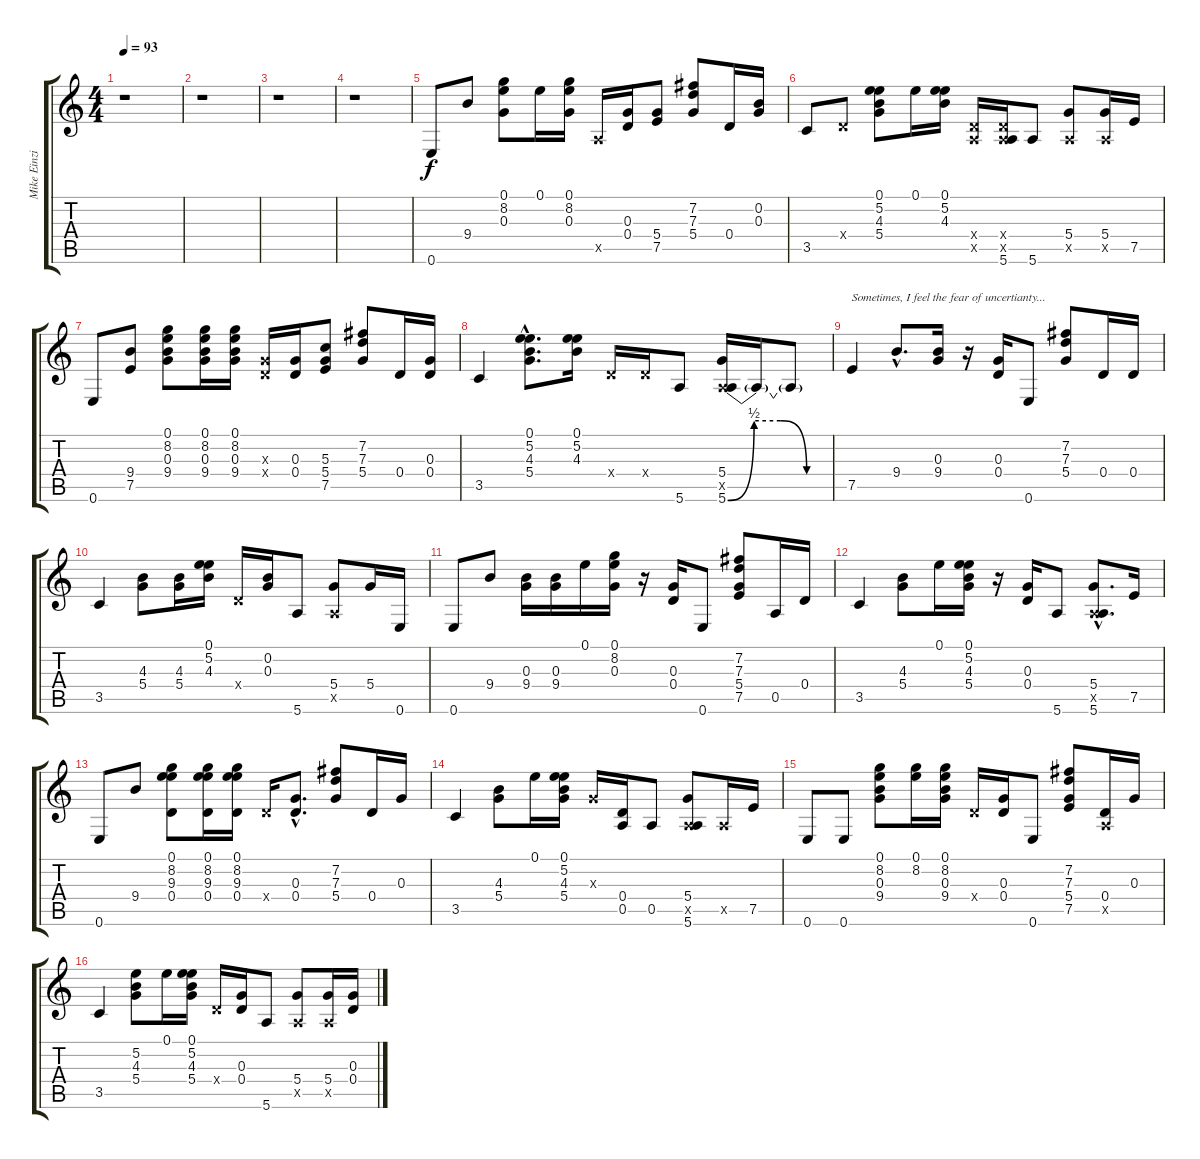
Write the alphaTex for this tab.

\track ("Mike Einziger 2" "Mike Einzi") {instrument acousticguitarsteel}
\staff {score tabs}
\tuning (E4 B3 G3 D3 A2 E2) {hide}
\ts (4 4)
\tempo 93
\clef g2
\ks c
r.1{dy f instrument acousticguitarsteel} |
r.1 |
r.1 |
r.1 |
0.6.8 9.4.8 (0.1 8.2 0.3).8 0.1.16 (0.1 8.2 0.3).16 0.5{x}.16 (0.3 0.4).16 (5.4 7.5).8 (7.2 7.3 5.4).8 0.4.16 (0.2 0.3).16 |
3.5.8 0.4{x}.8 (0.1 5.2 4.3 5.4).8 0.1.16 (0.1 5.2 4.3).16 (0.4{x} 0.5{x}).16 (0.4{x} 0.5{x} 5.6).16 5.6.8 (5.4 0.5{x}).8 (5.4 0.5{x}).16 7.5.16 |
0.6.8 (9.4 7.5).8 (0.1 8.2 0.3 9.4).8 (0.1 8.2 0.3 9.4).16 (0.1 8.2 0.3 9.4).16 (0.3{x} 0.4{x}).16 (0.3 0.4).16 (5.3 5.4 7.5).8 (7.2 7.3 5.4).8 0.4.16 (0.3 0.4).16 |
3.5.4 (0.1{hac} 5.2{hac} 4.3{hac} 5.4{hac}).8{d} (0.1 5.2 4.3).16 0.4{x}.16 0.4{x}.16 5.6.8 (5.4 0.5{x} 5.6{be (custom 0 0 15 2 30 2 45 0 60 0)}).16 5.6{t}.16 5.6{t}.8 |
7.5.4{txt "Sometimes, I feel the fear of uncertianty..."} 9.4{hac}.8{d} (0.3 9.4).16 r.16 (0.3 0.4).16 0.6.8 (7.2 7.3 5.4).8 0.4.16 0.4.16 |
3.5.4 (4.3 5.4).8 (4.3 5.4).16 (0.1 5.2 4.3).16 0.4{x}.16 (0.2 0.3).16 5.6.8 (5.4 0.5{x}).8 5.4.16 0.6.16 |
0.6.8 9.4.8 (0.3 9.4).16 (0.3 9.4).16 0.1.16 (0.1 8.2 0.3).16 r.16 (0.3 0.4).16 0.6.8 (7.2 7.3 5.4 7.5).8 0.5.16 0.4.16 |
3.5.4 (4.3 5.4).8 0.1.16 (0.1 5.2 4.3 5.4).16 r.16 (0.3 0.4).16 5.6.8 (5.4{hac} 0.5{hac x} 5.6{hac}).8{d} 7.5.16 |
0.6.8 9.4.8 (0.1 8.2 9.3 0.4).8 (0.1 8.2 9.3 0.4).16 (0.1 8.2 9.3 0.4).16 0.4{x}.16 (0.3{hac} 0.4{hac}).8{d} (7.2 7.3 5.4).8 0.4.16 0.3.16 |
3.5.4 (4.3 5.4).8 0.1.16 (0.1 5.2 4.3 5.4).16 0.3{x}.16 (0.4 0.5).16 0.5.8 (5.4 0.5{x} 5.6).8 0.5{x}.16 7.5.16 |
0.6.8 0.6.8 (0.1 8.2 0.3 9.4).8 (0.1 8.2).16 (0.1 8.2 0.3 9.4).16 0.4{x}.16 (0.3 0.4).16 0.6.8 (7.2 7.3 5.4 7.5).8 (0.4 0.5{x}).16 0.3.16 |
3.5.4 (5.2 4.3 5.4).8 0.1.16 (0.1 5.2 4.3 5.4).16 0.4{x}.16 (0.3 0.4).16 5.6.8 (5.4 0.5{x}).8 (5.4 0.5{x}).16 (0.3 0.4).16
